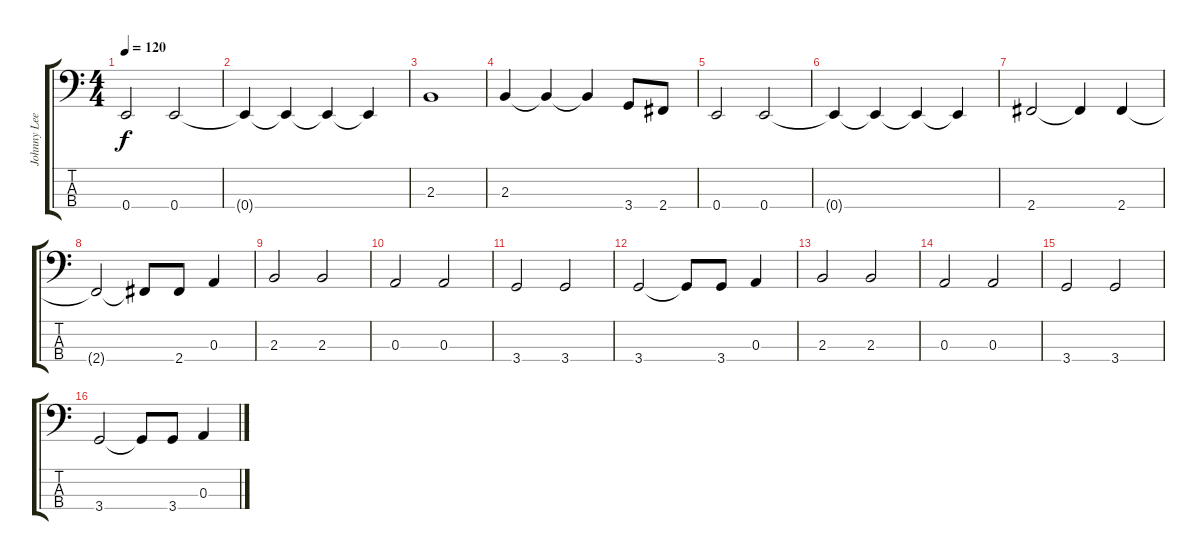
\track ("Johnny Lee Middleton" "Johnny Lee") {instrument electricbasspick}
\staff {score tabs}
\tuning (G2 D2 A1 E1) {hide}
\ts (4 4)
\tempo 120
\clef f4
\ks c
0.4.2{dy f} 0.4.2 |
0.4{t}.4 0.4{t}.4 0.4{t}.4 0.4{t}.4 |
2.3.1 |
2.3.4 2.3{t}.4 2.3{t}.4 3.4.8 2.4.8 |
0.4.2 0.4.2 |
0.4{t}.4 0.4{t}.4 0.4{t}.4 0.4{t}.4 |
2.4.2 2.4{t}.4 2.4.4 |
2.4{t}.2 2.4{t}.8 2.4.8 0.3.4 |
2.3.2 2.3.2 |
0.3.2 0.3.2 |
3.4.2 3.4.2 |
3.4.2 3.4{t}.8 3.4.8 0.3.4 |
2.3.2 2.3.2 |
0.3.2 0.3.2 |
3.4.2 3.4.2 |
3.4.2 3.4{t}.8 3.4.8 0.3.4
